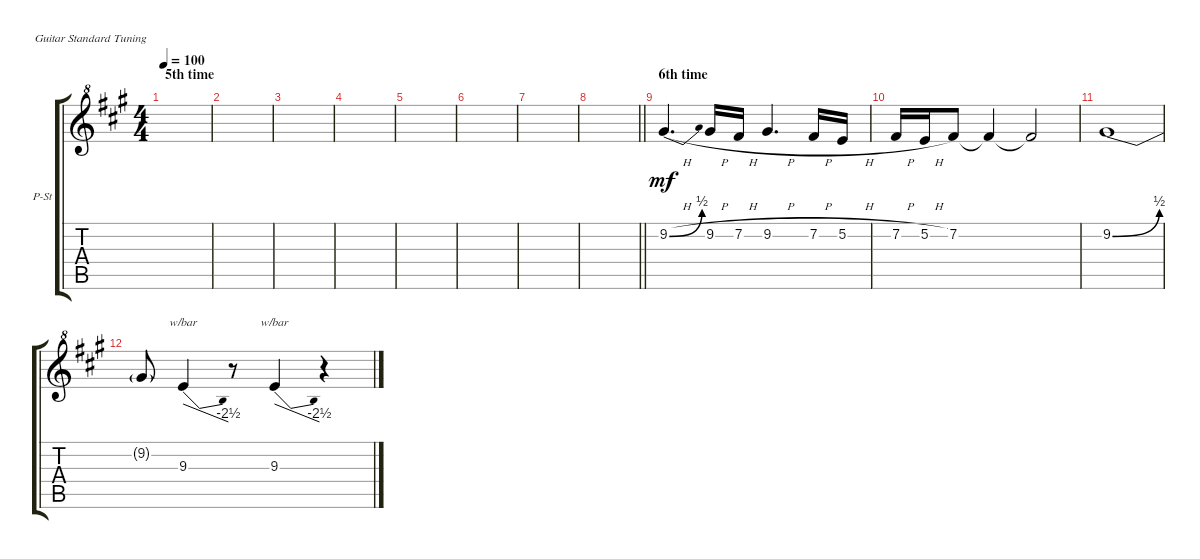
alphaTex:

\bracketExtendMode groupsimilarinstruments
\firstSystemTrackNameOrientation horizontal
\otherSystemsTrackNameOrientation horizontal
\track ("Pedal Steel" "P-St") {instrument electricguitarclean}
\staff {score tabs}
\tuning (E4 B3 G3 D3 A2 E2)
\ts (4 4)
\section ("" "5th time")
\tempo 100
\clef g2
\ottava 8va
\scale
0.333333
\ks f#minor
|
\scale
0.333333 |
\scale
0.333333 |
\scale
0.333333 |
\scale
0.333333 |
\scale
0.333333 |
\scale
0.333333 |
\scale
0.333333
\barLineRight lightlight
|
\section ("" "6th time")
\scale
0.333333 9.2{be (bend 7.199999999999999 0 13.2 2) h}.4{d dy mf} 9.2{h}.16 7.2{h}.16 9.2{h}.4{d} 7.2{h}.16 5.2{h}.16 |
\scale
0.333333 7.2{h}.16 5.2{h}.16 7.2.8 7.2{t}.4 7.2{t}.2 |
\scale
0.333333 9.2{be (bend 2.4 0 4.8 2)}.1 |
\scale
0.333333 9.2{be (hold 0 0 60 0) t}.8 9.3.4{tbe (dive default 39 0 54.6 -10)} r.8 9.3.4{tbe (dive default 39 0 54.6 -10)} r.4 |
\scale
0.333333 |
\scale
0.333333 |
\scale
0.333333 |
\scale
0.333333
